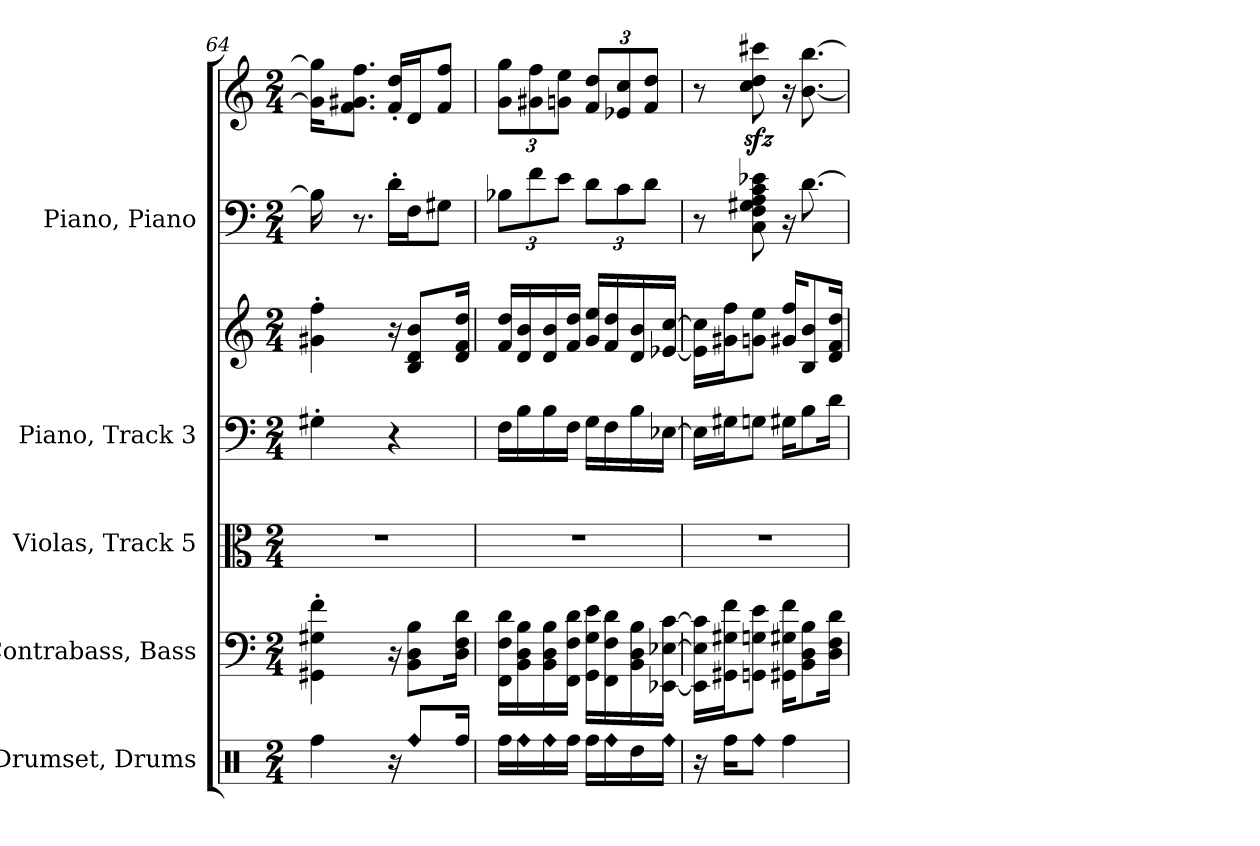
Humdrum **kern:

**kern	**kern	**kern	**kern	**kern	**kern	**kern
*part5	*part4	*part3	*part2	*part2	*part1	*part1
*staff7	*staff6	*staff5	*staff4	*staff3	*staff2	*staff1
*I"Drumset, Drums	*I"Contrabass, Bass	*I"Violas, Track  5	*I"Piano, Track  3	*	*I"Piano, Piano	*
*I'D. Set	*I'Cb.	*I'Vlas.	*I'Pno.	*	*I'Pno.	*
!!LO:LB:g=z
*clefX	*clefF4	*clefC3	*clefF4	*clefG2	*clefF4	*clefG2
*	*ITrd7c12	*	*	*	*	*
*k[]	*k[]	*k[]	*k[]	*k[]	*k[]	*k[]
*M2/4	*M2/4	*M2/4	*M2/4	*M2/4	*M2/4	*M2/4
=64	=64	=64	=64	=64	=64	=64
4Rff\	4GGG#X\' 4GG#X\' 4F\'	2r	4G#X'\	4g#X\' 4ff\'	16B-\]	16g\] 16gg\]KL
.	.	.	.	.	8.r	8.f\ 8.g#X\ 8.ff\J
16r	16r	.	4r	16r	16d'\LL	16f/' 16dd/'LL
!LO:N:head=diamond	!	!	!	!	!	!
8Rff/L	8BBB\ 8DD\ 8BB\L	.	.	8B/ 8d/ 8b/L	16F\J	16d/J
.	.	.	.	.	8G#X\J	8f/ 8ff/J
16Rff/Jk	16DD\ 16FF\ 16D\Jk	.	.	16d/ 16f/ 16dd/Jk	.	.
=65	=65	=65	=65	=65	=65	=65
*	*	*	*	*	*Xbrackettup	*Xbrackettup
16Rff\LL	16FFF\ 16FF\ 16D\LL	2r	16F\LL	16f/ 16dd/LL	12B-X\L	12g\ 12gg\L
!LO:N:head=diamond	!	!	!	!	!	!
16Rff\	16BBB\ 16DD\ 16BB\	.	16B\	16d/ 16b/	.	.
.	.	.	.	.	12f\	12g#X\ 12ff\
!LO:N:head=diamond	!	!	!	!	!	!
16Rff\	16BBB\ 16DD\ 16BB\	.	16B\	16d/ 16b/	.	.
.	.	.	.	.	12e\J	12gn\ 12ee\J
16Rff\JJ	16FFF\ 16FF\ 16D\JJ	.	16F\JJ	16f/ 16dd/JJ	.	.
16Rff\LL	16GGG\ 16GG\ 16E\LL	.	16G\LL	16g/ 16ee/LL	12d\L	12f/ 12dd/L
!LO:N:head=diamond	!	!	!	!	!	!
16Rff\	16FFF\ 16FF\ 16D\	.	16F\	16f/ 16dd/	.	.
.	.	.	.	.	12c\	12e-X/ 12cc/
16Rdd\	16BBB\ 16DD\ 16BB\	.	16B\	16d/ 16b/	.	.
.	.	.	.	.	12d\J	12f/ 12dd/J
!LO:N:head=diamond	!	!	!	!	!	!
16Rff\JJ	[16EEE-X\ [16EE-X\ [16C\JJ	.	[16E-X\JJ	[16e-X/ [16cc/JJ	.	.
=66	=66	=66	=66	=66	=66	=66
16r	16EEE-\] 16EE-\] 16C\]LL	2r	16E-\LL]	16e-\] 16cc\]LL	8r	8r
16Rff\KL	16GGG#X\ 16GG#X\ 16F\J	.	16G#X\J	16g#X\ 16ff\J	.	.
!LO:N:head=diamond	!	!	!	!	!	!
8Rff\J	8GGGn\ 8GGn\ 8E\J	.	8Gn\J	8gn\ 8ee\J	8C\ 8F\ 8G#X\ 8A\ 8c\ 8e-X\	8cc\zz< 8dd\zz< 8ccc#X\zz<
4Rff\	16GGG#X\ 16GG#X\ 16F\KL	.	16G#X\KL	16g#X/ 16ff/KL	16r	16r
.	8BBB\ 8DD\ 8BB\	.	8B\	8B/ 8b/	[8.d\	[8.b\ [8.bb\
.	16DD\ 16FF\ 16D\Jk	.	16d\Jk	16d/ 16f/ 16dd/Jk	.	.
=	=	=	=	=	=	=
*-	*-	*-	*-	*-	*-	*-
